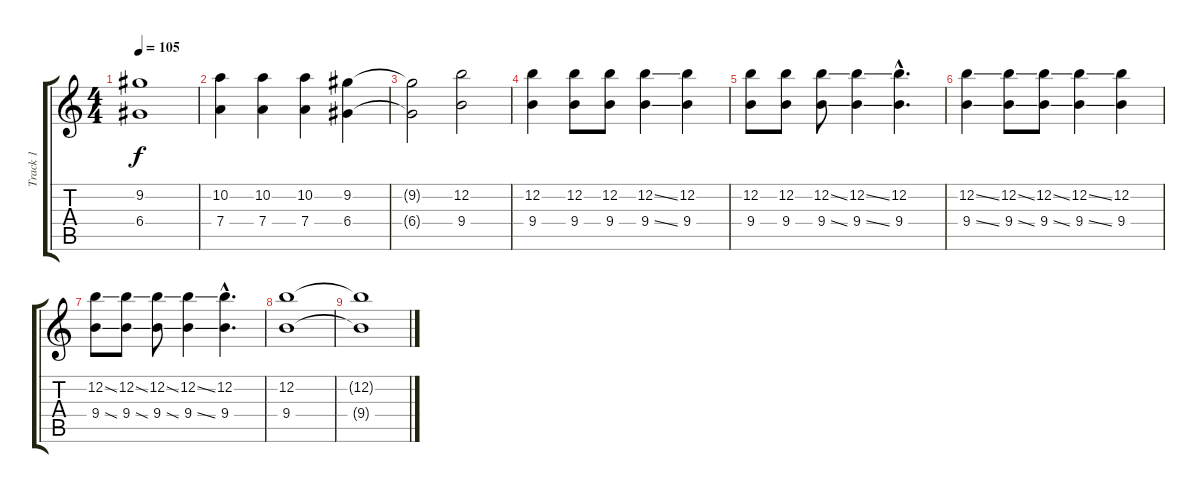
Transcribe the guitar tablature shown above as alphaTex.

\track ("Track 1" "Track 1") {instrument distortionguitar}
\staff {score tabs}
\tuning (E4 B3 G3 D3 A2 E2) {hide}
\ts (4 4)
\tempo 105
\clef g2
\ks c
(9.2{t} 6.4{t}).1{dy f} |
(10.2 7.4).4 (10.2 7.4).4 (10.2 7.4).4 (9.2 6.4).4 |
(9.2{t} 6.4{t}).2 (12.2 9.4).2 |
(12.2 9.4).4 (12.2 9.4).8 (12.2 9.4).8 (12.2{ss} 9.4{ss}).4 (12.2 9.4).4 |
(12.2 9.4).8 (12.2 9.4).8 (12.2{ss} 9.4{ss}).8 (12.2{ss} 9.4{ss}).4 (12.2{hac} 9.4{hac}).4{d} |
(12.2{ss} 9.4{ss}).4 (12.2{ss} 9.4{ss}).8 (12.2{ss} 9.4{ss}).8 (12.2{ss} 9.4{ss}).4 (12.2 9.4).4 |
(12.2{ss} 9.4{ss}).8 (12.2{ss} 9.4{ss}).8 (12.2{ss} 9.4{ss}).8 (12.2{ss} 9.4{ss}).4 (12.2{hac} 9.4{hac}).4{d} |
(12.2 9.4).1 |
(12.2{t} 9.4{t}).1
